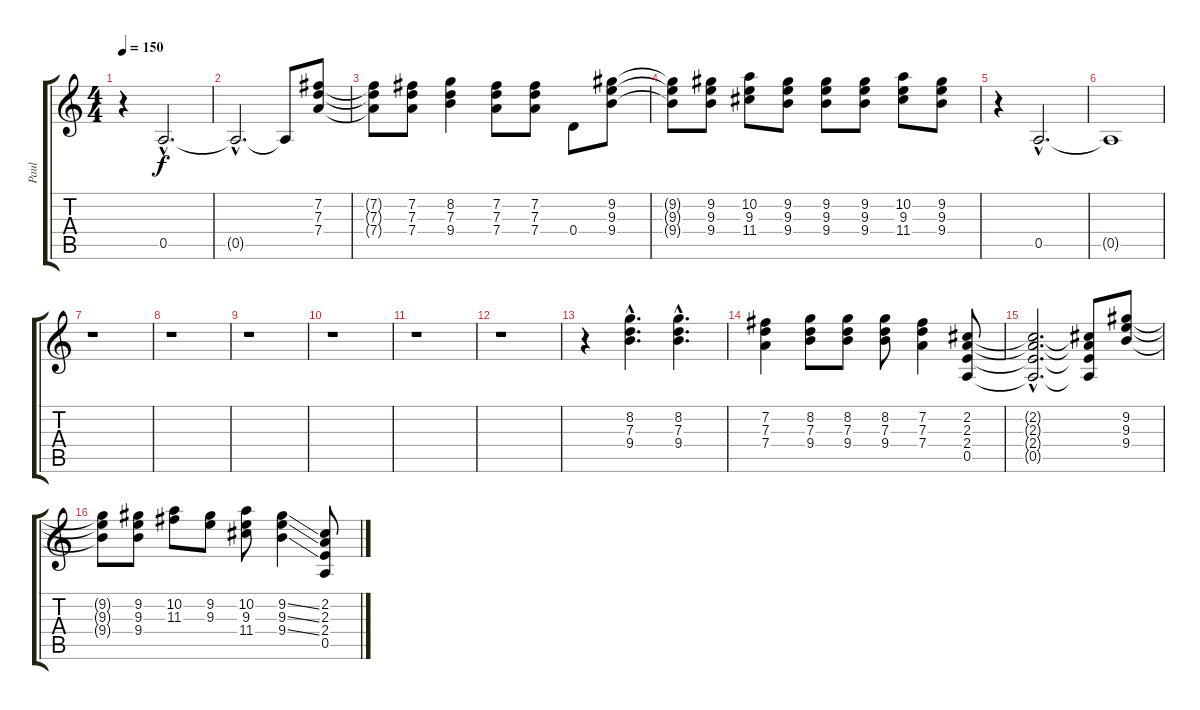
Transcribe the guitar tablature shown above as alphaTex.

\track ("Paul" "Paul") {instrument distortionguitar}
\staff {score tabs}
\tuning (E4 B3 G3 D3 A2 E2) {hide}
\ts (4 4)
\tempo 150
\clef g2
\ks c
r.4{dy f} 0.5{hac}.2{d} |
0.5{hac t}.2{d} 0.5{t}.8 (7.2 7.3 7.4).8 |
(7.2{t} 7.3{t} 7.4{t}).8 (7.2 7.3 7.4).8 (8.2 7.3 9.4).4 (7.2 7.3 7.4).8 (7.2 7.3 7.4).8 0.4.8 (9.2 9.3 9.4).8 |
(9.2{t} 9.3{t} 9.4{t}).8 (9.2 9.3 9.4).8 (10.2 9.3 11.4).8 (9.2 9.3 9.4).8 (9.2 9.3 9.4).8 (9.2 9.3 9.4).8 (10.2 9.3 11.4).8 (9.2 9.3 9.4).8 |
r.4 0.5{hac}.2{d} |
0.5{t}.1 |
r.1 |
r.1 |
r.1 |
r.1 |
r.1 |
r.1 |
r.4 (8.2{hac} 7.3{hac} 9.4{hac}).4{d} (8.2{hac} 7.3{hac} 9.4{hac}).4{d} |
(7.2 7.3 7.4).4 (8.2 7.3 9.4).8 (8.2 7.3 9.4).8 (8.2 7.3 9.4).8 (7.2 7.3 7.4).4 (2.2 2.3 2.4 0.5).8 |
(2.2{hac t} 2.3{hac t} 2.4{hac t} 0.5{hac t}).2{d} (2.2{t} 2.3{t} 2.4{t} 0.5{t}).8 (9.2 9.3 9.4).8 |
(9.2{t} 9.3{t} 9.4{t}).8 (9.2 9.3 9.4).8 (10.2 11.3).8 (9.2 9.3).8 (10.2 9.3 11.4).8 (9.2{ss} 9.3{ss} 9.4{ss}).4 (2.2 2.3 2.4 0.5).8
